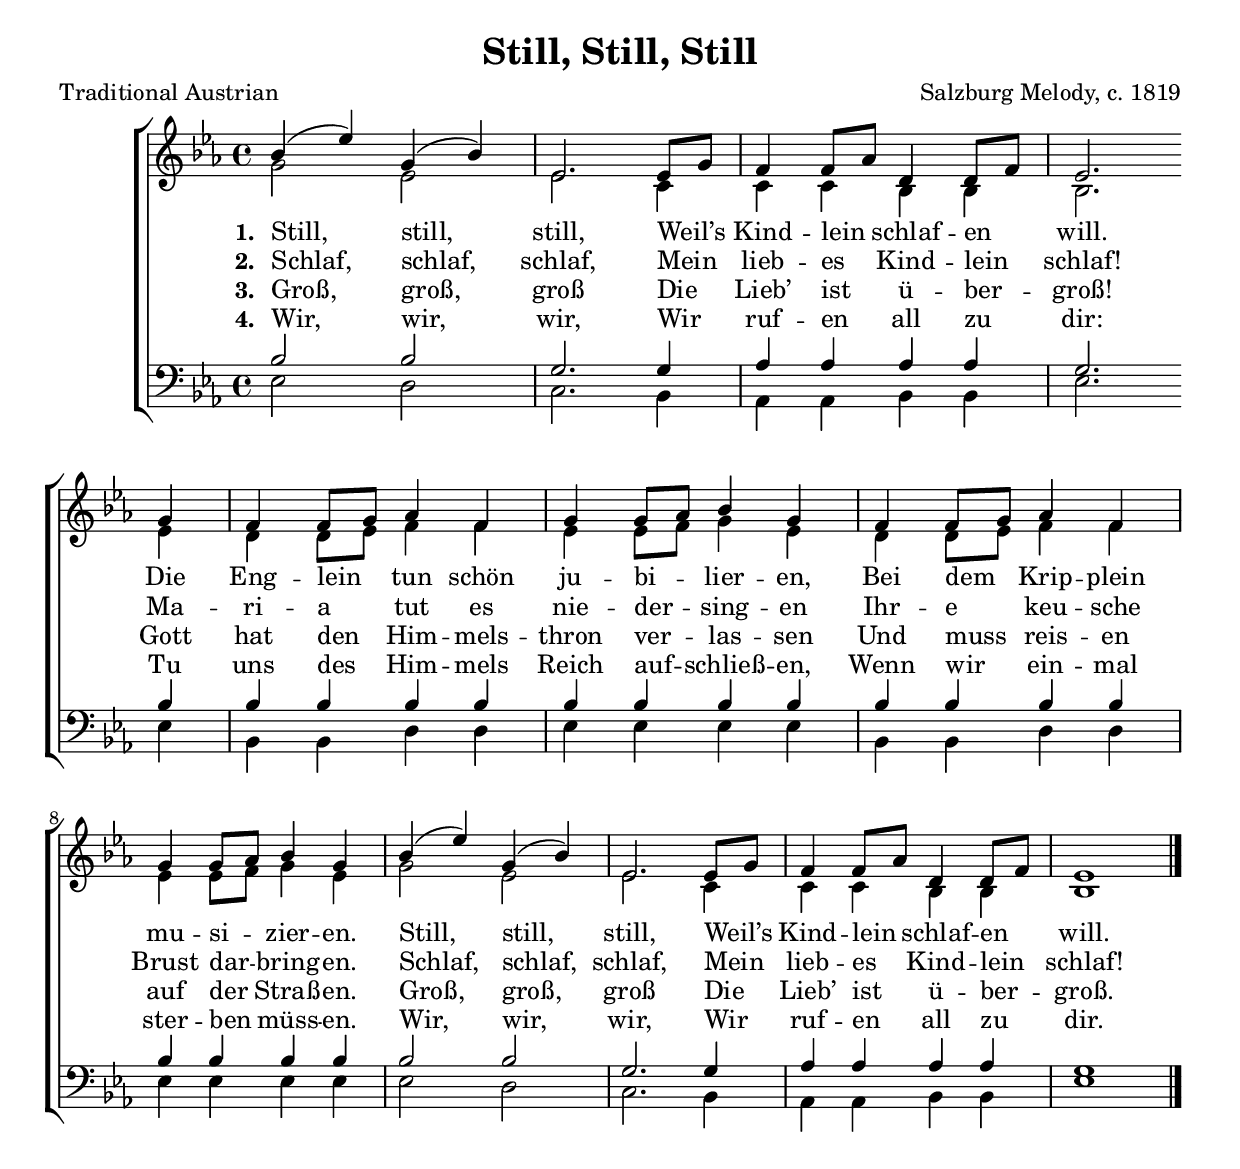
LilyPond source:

\version "2.14.2"
\include "util.ly"
\header {
    title = "Still, Still, Still"
    poet = "Traditional Austrian"
    composer = "Salzburg Melody, c. 1819"
    %tagline = \markup{ from \italic {Salzburgische Volks-Lieder}, 1865}
    %\markup\fill-line{\concat { "from " \italic "The Cowley Carol Book" ", 1919"}}
  }

global = {
  \key ees \major
  \time 4/4
  \autoBeamOff
  %\override DynamicLineSpanner #'staff-padding = #0.0
  %\override DynamicLineSpanner #'Y-extent = #'(-1 . 1)
}

sopMusic = \relative c'' {
  bes4( ees) g,( bes) |
  ees,2. ees8[ g] |
  f4 f8[ aes] d,4 d8[ f] |
  ees2. \bar""\break g4 |
  
  f4 f8[ g] aes4 f |
  g g8[ aes] bes4 g |
  f f8[ g] aes4 f |
  g g8[ aes] bes4 g |
  
  bes( ees) g,( bes) |
  ees,2. ees8[ g] |
  f4 f8[ aes] d,4 d8[ f] |
  ees1 \bar "|."
}
sopWords = \lyricmode {
  
}

altoMusic = \relative c' {
  g'2 ees |
  ees2. c4 |
  c c4 bes4 bes |
  bes2. ees4 |
  
  d4 d8[ ees] f4 f |
  ees ees8[ f] g4 ees |
  d d8[ ees] f4 f |
  ees ees8[ f] g4 ees |
  
  g2 ees |
  ees2. c4 |
  c c4 bes4 bes |
  bes1 \bar "|."
}
altoWords = \lyricmode {
  \dropLyricsIX
  \set stanza = #"1. "
  Still, still, still,
  Weil’s Kind -- lein schlaf -- en will.
  Die Eng -- lein tun schön ju -- bi -- lier -- en,
  Bei dem Krip -- plein mu -- si -- zier -- en.
  Still, still, still,
  Weil’s Kind -- lein schlaf -- en will.
}
altoWordsII = \lyricmode {
  \dropLyricsIX
%\markup\italic
  \set stanza = #"2. "
  Schlaf, schlaf, schlaf,
  Mein lieb -- es Kind -- lein schlaf!
  Ma -- ri -- a tut es nie -- der -- sing -- en
  Ihr -- e keu -- sche Brust dar -- bring -- en.
  Schlaf, schlaf, schlaf,
  Mein lieb -- es Kind -- lein schlaf!
}
altoWordsIII = \lyricmode {
  \dropLyricsIX
  \set stanza = #"3. "
  Groß, groß, groß
  Die Lieb’ ist ü -- ber -- groß!
  Gott hat den Him -- mels -- thron ver -- las -- sen
  Und muss reis -- en auf der Straß -- en.
  Groß, groß, groß
  Die Lieb’ ist ü -- ber -- groß.
}
altoWordsIV = \lyricmode {
  \dropLyricsIX
  \set stanza = #"4. "
  Wir, wir, wir,
  Wir ruf -- en all zu dir:
  Tu uns des Him -- mels Reich auf -- schließ -- en,
  Wenn wir ein -- mal ster -- ben müss -- en.
  Wir, wir, wir,
  Wir ruf -- en all zu dir.
}
altoWordsV = \lyricmode {
  \set stanza = #"5. "
  \set ignoreMelismata = ##t
}
altoWordsVI = \lyricmode {
  \set stanza = #"6. "
  \set ignoreMelismata = ##t
}
tenorMusic = \relative c' {
  bes2 bes |
  g2. g4 |
  aes4 aes4 aes4 aes |
  g2. bes4 |
  
  bes bes bes bes |
  bes bes bes bes |
  bes bes bes bes |
  bes bes bes bes |
  
  bes2 bes |
  g2. g4 |
  aes4 aes4 aes4 aes |
  g1 \bar "|."
}
tenorWords = \lyricmode {

}

bassMusic = \relative c {
  ees2 d |
  c2. bes4 |
  aes aes4 bes4 bes |
  ees2. ees4 |
  
  bes4 bes d d |
  ees ees ees ees |
  bes bes d d |
  ees ees ees ees |
  
  ees2 d |
  c2. bes4 |
  aes aes4 bes4 bes |
  ees1 \bar "|."
}
bassWords = \lyricmode {

}

pianoRH = \relative c' {
  
}
pianoLH = \relative c' {
  
}

\score {
  <<
   \new ChoirStaff <<
    \new Staff = women <<
      \new Voice = "sopranos" { \voiceOne << \global \sopMusic >> }
      \new Voice = "altos" { \voiceTwo << \global \altoMusic >> }
    >>
    \new Lyrics \with { alignAboveContext = #"women" \override VerticalAxisGroup #'nonstaff-relatedstaff-spacing = #'((basic-distance . 1))} \lyricsto "sopranos" \sopWords
    \new Lyrics = "altosVI"  \with { alignBelowContext = #"women" } \lyricsto "sopranos" \altoWordsVI
    \new Lyrics = "altosV"  \with { alignBelowContext = #"women" } \lyricsto "sopranos" \altoWordsV
    \new Lyrics = "altosIV"  \with { alignBelowContext = #"women" } \lyricsto "sopranos" \altoWordsIV
    \new Lyrics = "altosIII"  \with { alignBelowContext = #"women" } \lyricsto "sopranos" \altoWordsIII
    \new Lyrics = "altosII"  \with { alignBelowContext = #"women" } \lyricsto "sopranos" \altoWordsII
    \new Lyrics = "altos"  \with { alignBelowContext = #"women" \override VerticalAxisGroup #'nonstaff-relatedstaff-spacing = #'((padding . -0.5)) } \lyricsto "sopranos" \altoWords
   \new Staff = men <<
      \clef bass
      \new Voice = "tenors" { \voiceOne << \global \tenorMusic >> }
      \new Voice = "basses" { \voiceTwo << \global \bassMusic >> }
    >>
    \new Lyrics \with { alignAboveContext = #"men" \override VerticalAxisGroup #'nonstaff-relatedstaff-spacing = #'((basic-distance . 1)) } \lyricsto "tenors" \tenorWords
    \new Lyrics \with { alignBelowContext = #"men" \override VerticalAxisGroup #'nonstaff-relatedstaff-spacing = #'((basic-distance . 1)) } \lyricsto "basses" \bassWords
  >>
%    \new PianoStaff << \new Staff { \new Voice { \pianoRH } } \new Staff { \clef "bass" \pianoLH } >>
  >>
  \layout { }
  
  \midi {
    \tempo 4 = 77
    \set Staff.midiInstrument = "flute"
  
    \context {
      \Voice
      \remove "Dynamic_performer"
    }
  }
}
